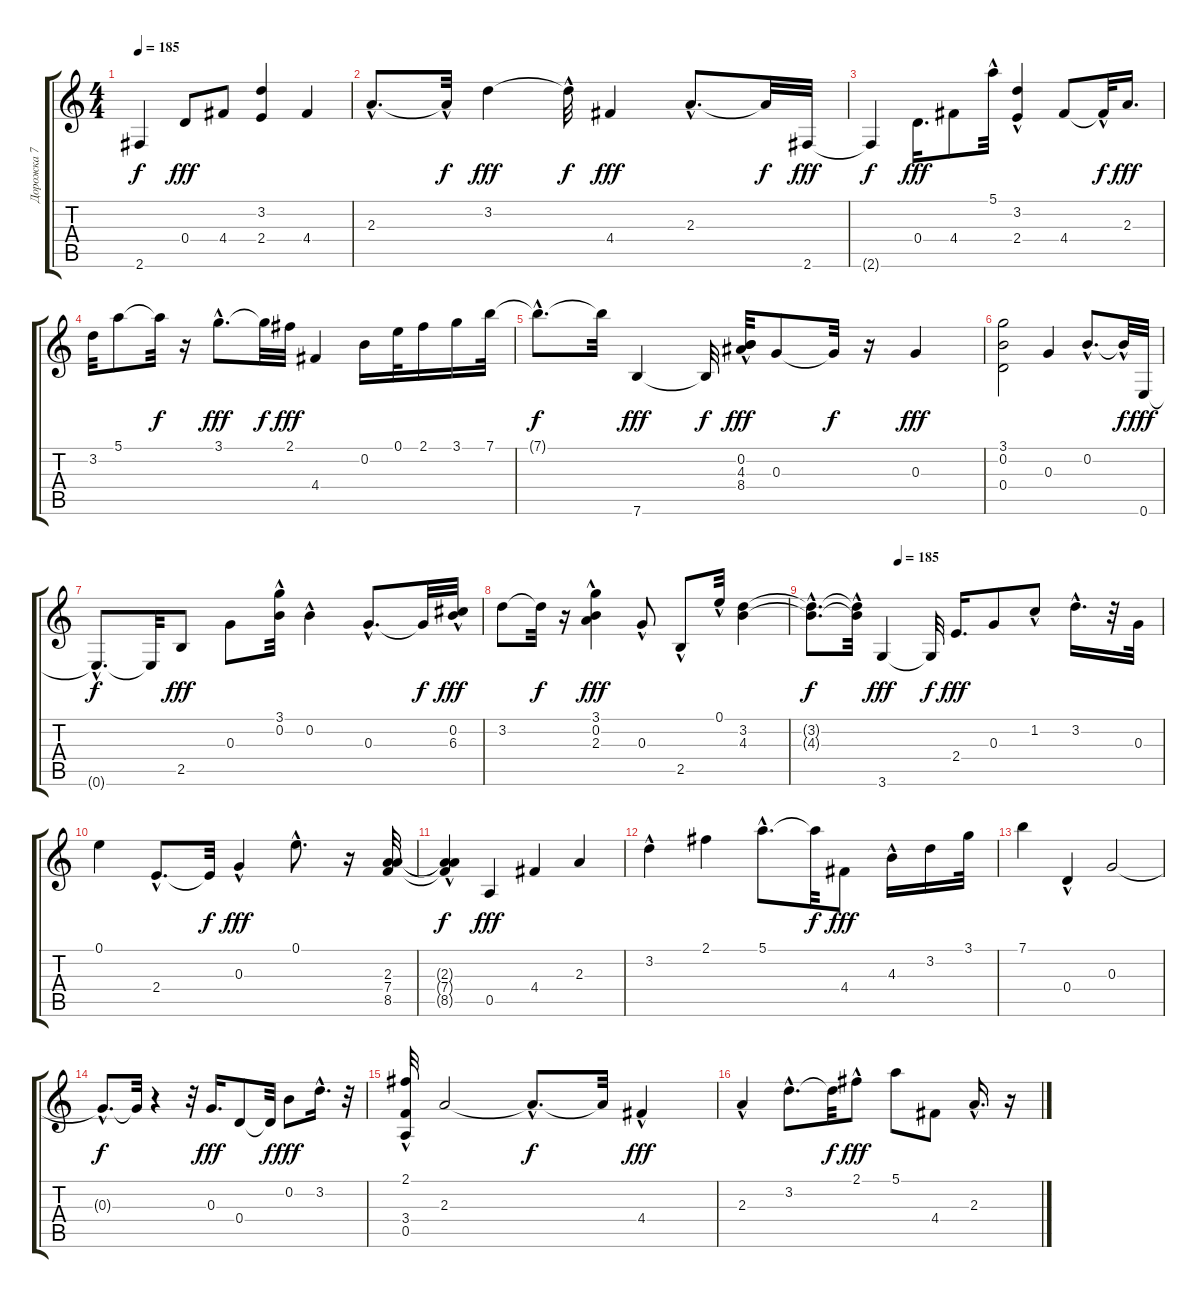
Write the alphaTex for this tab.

\track ("Дорожка 7" "Дорожка 7") {instrument acousticguitarsteel}
\staff {score tabs}
\tuning (E4 B3 G3 D3 A2 E2) {hide}
\ts (4 4)
\tempo 185
\clef g2
\ks c
2.6{t}.4{dy f} 0.4.8{dy fff} 4.4.8 (3.2 2.4).4 4.4.4 |
2.3{hac}.8{d} 2.3{hac t}.32{dy f} 3.2.4{dy fff} 3.2{hac t}.32{dy f} 4.4.4{dy fff} 2.3{hac}.8{d} 2.3{t}.32{dy f} 2.6.32{dy fff} |
2.6{t}.4{dy f} 0.4.16{d dy fff} 4.4.8 5.1{hac}.32 (3.2{hac} 2.4).4 4.4.8 4.4{hac t}.32{dy f} 2.3.16{d dy fff} |
3.2.32 5.1.8 5.1{t}.32{dy f} r.16 3.1{hac}.8{d dy fff} 3.1{t}.32{dy f} 2.1.32{dy fff} 4.4.4 0.2.16 0.1.32 2.1.16 3.1.16 7.1.32 |
7.1{hac t}.8{d dy f} 7.1{t}.32 7.6.4{dy fff} 7.6{t}.32{dy f} (0.2 4.3{hac} 8.4{hac}).32{dy fff} 0.3.8 0.3{t}.32{dy f} r.16 0.3.4{dy fff} |
(3.1 0.2 0.4).2 0.3.4 0.2{hac}.8{d} 0.2{hac t}.32{dy f} 0.6.32{dy fff} |
0.6{hac t}.8{d dy f} 0.6{t}.32 2.5.8{dy fff} 0.3.8 (3.1{hac} 0.2).32 0.2{hac}.4 0.3{hac}.8{d} 0.3{t}.32{dy f} (0.2 6.3{hac}).32{dy fff} |
3.2.8 3.2{t}.32{dy f} r.16 (3.1{hac} 0.2{hac} 2.3).4{dy fff} 0.3{hac}.8 2.5{hac}.8 0.1{hac}.32 (3.2 4.3).4 |
\tempo (185 0.25)
(3.2{hac t} 4.3{hac t}).8{d dy f} (3.2{t} 4.3{hac t}).32 3.6.4{dy fff} 3.6{t}.32{dy f} 2.4.16{d dy fff} 0.3.8 1.2{hac}.8 3.2{hac}.16{d} r.32 0.3.32 |
0.1.4 2.4{hac}.8{d} 2.4{t}.32{dy f} 0.3{hac}.4{dy fff} 0.1{hac}.8{d} r.16 (2.3 7.4 8.5).32 |
(2.3{t} 7.4{t} 8.5{hac t}).4{dy f} 0.5.4{dy fff} 4.4.4 2.3.4 |
3.2{hac}.4 2.1.4 5.1{hac}.8{d} 5.1{t}.32{dy f} 4.4.8{dy fff} 4.3{hac}.16 3.2.16 3.1.32 |
7.1.4 0.4{hac}.4 0.3.2 |
0.3{hac t}.8{d dy f} 0.3{t}.32 r.4 r.32 0.3.16{d dy fff} 0.4.8 0.4{t}.32{dy f} 0.2.8{dy fff} 3.2{hac}.16{d} r.32 |
(2.1 3.4{hac} 0.5).32 2.3.2 2.3{hac t}.8{d dy f} 2.3{t}.32 4.4{hac}.4{dy fff} |
2.3{hac}.4 3.2{hac}.8{d} 3.2{t}.32{dy f} 2.1{hac}.8{dy fff} 5.1.8 4.4.8 2.3{hac}.16{d} r.16
